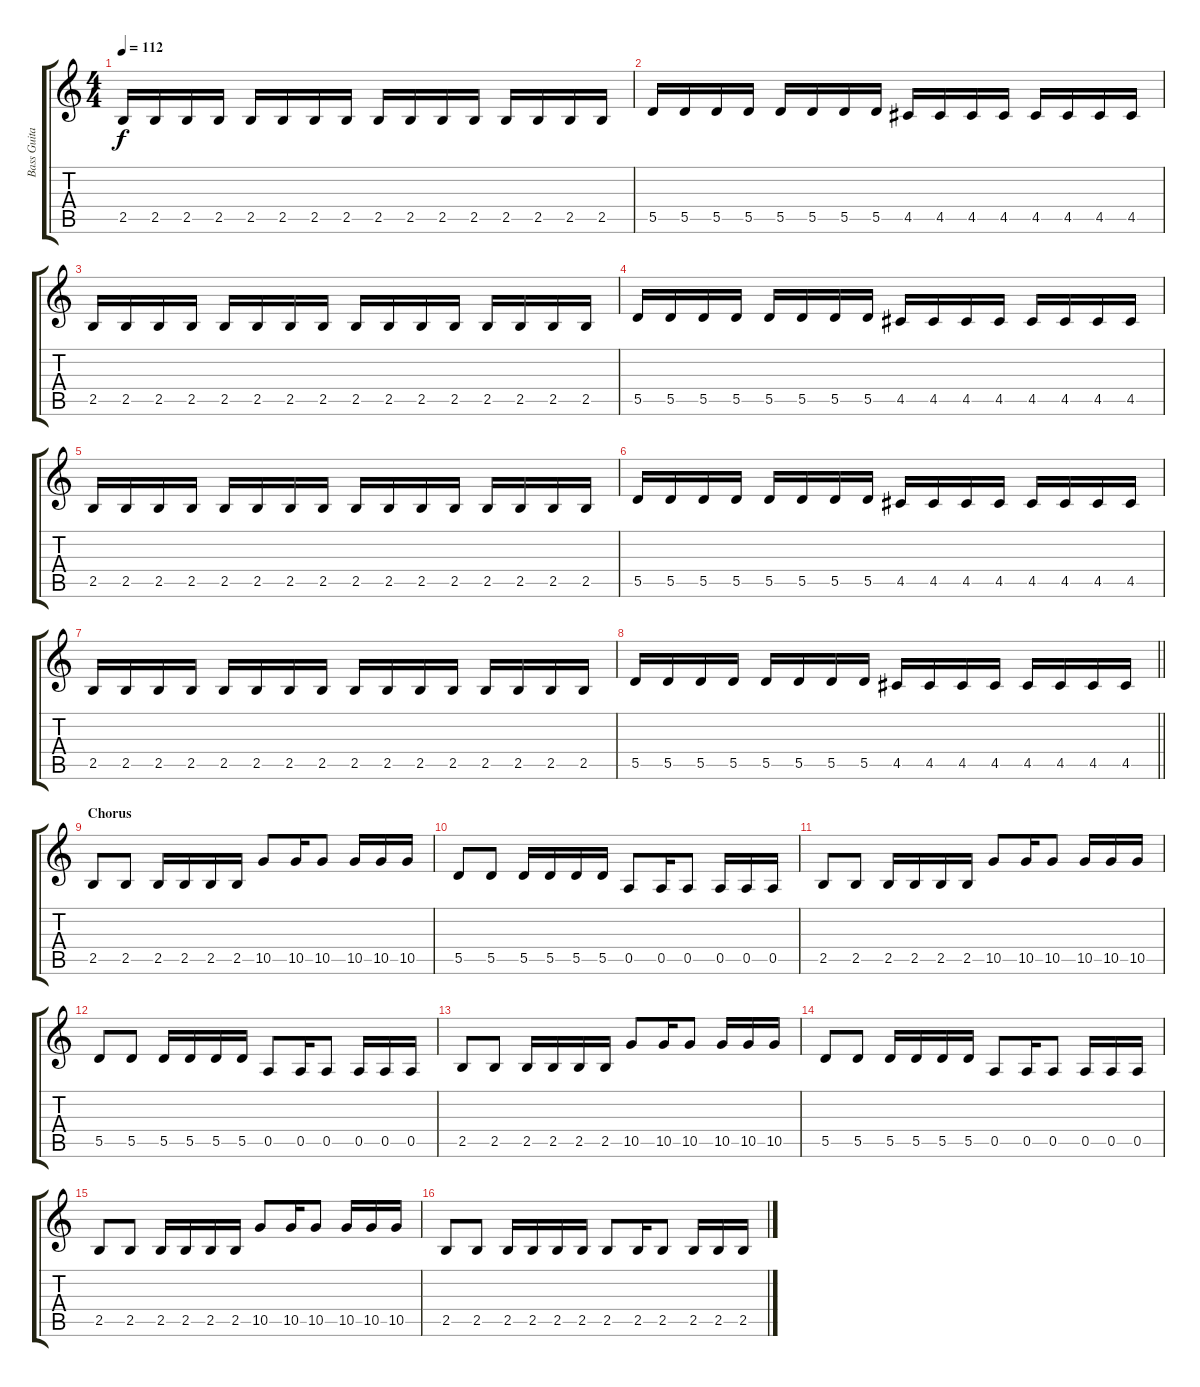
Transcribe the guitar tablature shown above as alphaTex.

\track ("Bass Guitar" "Bass Guita") {instrument electricbassfinger}
\staff {score tabs}
\tuning (E4 B3 G3 D3 A2 E2) {hide}
\ts (4 4)
\tempo 112
\clef g2
\ks c
2.5.16{dy f} 2.5.16 2.5.16 2.5.16 2.5.16 2.5.16 2.5.16 2.5.16 2.5.16 2.5.16 2.5.16 2.5.16 2.5.16 2.5.16 2.5.16 2.5.16 |
5.5.16 5.5.16 5.5.16 5.5.16 5.5.16 5.5.16 5.5.16 5.5.16 4.5.16 4.5.16 4.5.16 4.5.16 4.5.16 4.5.16 4.5.16 4.5.16 |
2.5.16 2.5.16 2.5.16 2.5.16 2.5.16 2.5.16 2.5.16 2.5.16 2.5.16 2.5.16 2.5.16 2.5.16 2.5.16 2.5.16 2.5.16 2.5.16 |
5.5.16 5.5.16 5.5.16 5.5.16 5.5.16 5.5.16 5.5.16 5.5.16 4.5.16 4.5.16 4.5.16 4.5.16 4.5.16 4.5.16 4.5.16 4.5.16 |
2.5.16 2.5.16 2.5.16 2.5.16 2.5.16 2.5.16 2.5.16 2.5.16 2.5.16 2.5.16 2.5.16 2.5.16 2.5.16 2.5.16 2.5.16 2.5.16 |
5.5.16 5.5.16 5.5.16 5.5.16 5.5.16 5.5.16 5.5.16 5.5.16 4.5.16 4.5.16 4.5.16 4.5.16 4.5.16 4.5.16 4.5.16 4.5.16 |
2.5.16 2.5.16 2.5.16 2.5.16 2.5.16 2.5.16 2.5.16 2.5.16 2.5.16 2.5.16 2.5.16 2.5.16 2.5.16 2.5.16 2.5.16 2.5.16 |
\barLineRight lightlight
5.5.16 5.5.16 5.5.16 5.5.16 5.5.16 5.5.16 5.5.16 5.5.16 4.5.16 4.5.16 4.5.16 4.5.16 4.5.16 4.5.16 4.5.16 4.5.16 |
\section ("" "Chorus")
2.5.8 2.5.8 2.5.16 2.5.16 2.5.16 2.5.16 10.5.8 10.5.16 10.5.8 10.5.16 10.5.16 10.5.16 |
5.5.8 5.5.8 5.5.16 5.5.16 5.5.16 5.5.16 0.5.8 0.5.16 0.5.8 0.5.16 0.5.16 0.5.16 |
2.5.8 2.5.8 2.5.16 2.5.16 2.5.16 2.5.16 10.5.8 10.5.16 10.5.8 10.5.16 10.5.16 10.5.16 |
5.5.8 5.5.8 5.5.16 5.5.16 5.5.16 5.5.16 0.5.8 0.5.16 0.5.8 0.5.16 0.5.16 0.5.16 |
2.5.8 2.5.8 2.5.16 2.5.16 2.5.16 2.5.16 10.5.8 10.5.16 10.5.8 10.5.16 10.5.16 10.5.16 |
5.5.8 5.5.8 5.5.16 5.5.16 5.5.16 5.5.16 0.5.8 0.5.16 0.5.8 0.5.16 0.5.16 0.5.16 |
2.5.8 2.5.8 2.5.16 2.5.16 2.5.16 2.5.16 10.5.8 10.5.16 10.5.8 10.5.16 10.5.16 10.5.16 |
2.5.8 2.5.8 2.5.16 2.5.16 2.5.16 2.5.16 2.5.8 2.5.16 2.5.8 2.5.16 2.5.16 2.5.16
